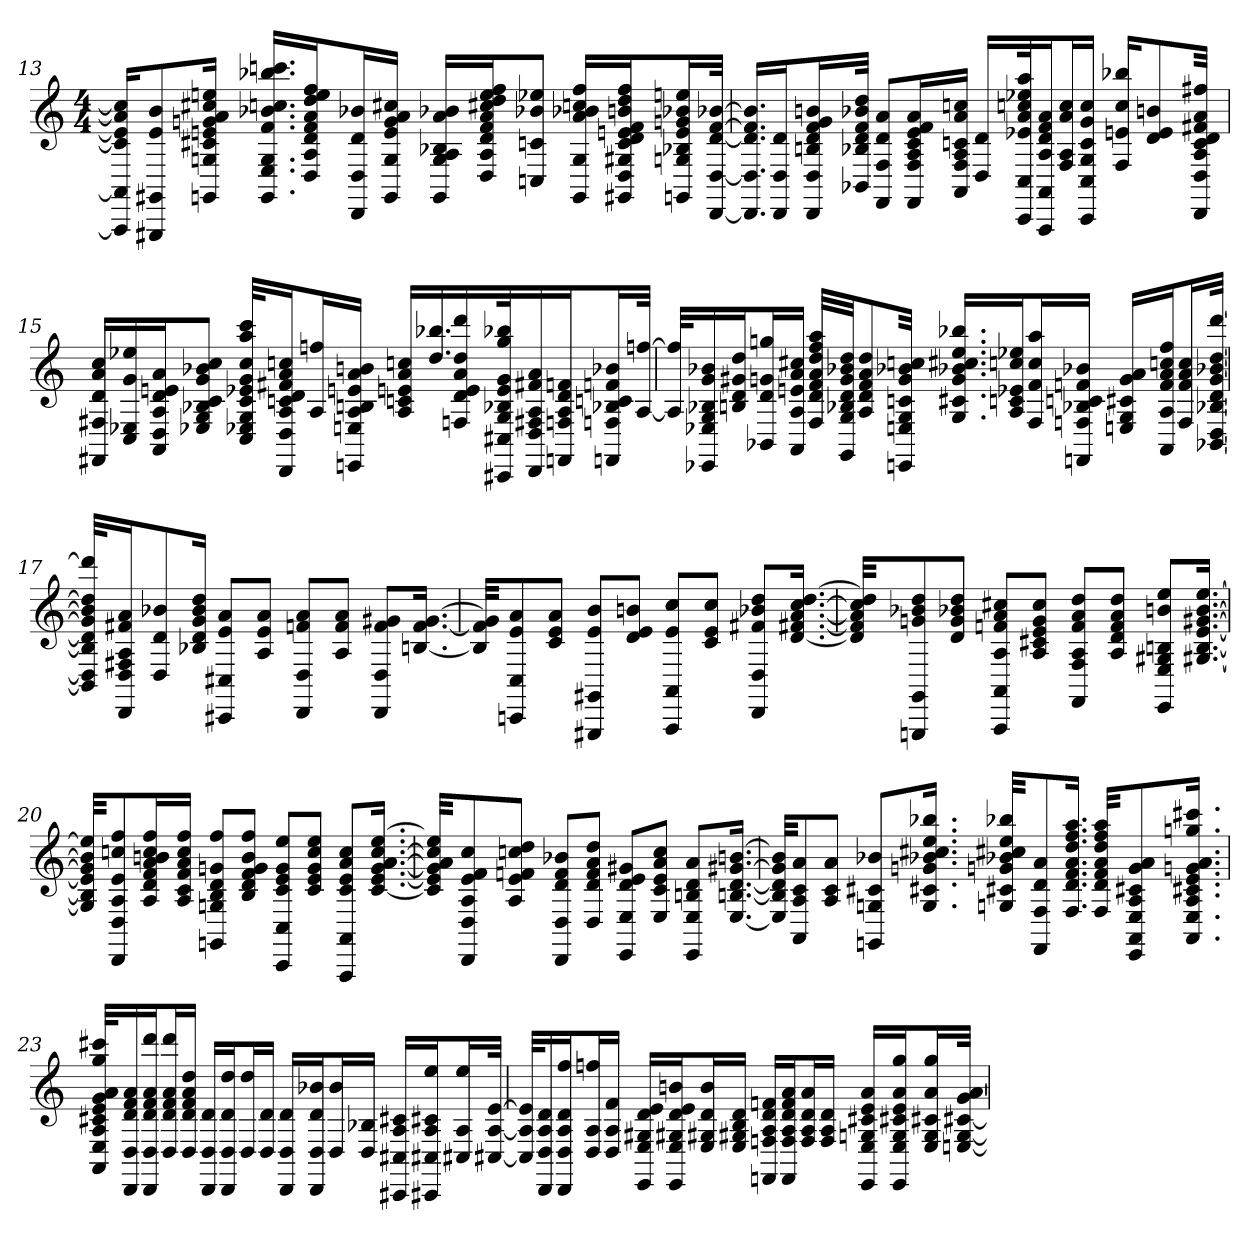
**kern
*part1
*staff1
*clefG2
*M4/4
=13
16AAA/] 16AA] 16c] 16e] 16a] 16cc]KL
8GGG#X/ 8GG#X 8e 8b
16GGn/ 16Gn 16c#X 16en 16gn 16a 16cc#X 16eenJk
16.GG/ 16.E 16.G 16.f 16.b-X 16.ccn 16.bb-X 16.cccnLL
16D/ 16A 16d 16f 16a 16dd 16ee 16ffJ
16DD/ 16D 16d 16b-XL
16GG/ 16G 16e 16g 16a 16cc#XJJ
16GG/ 16G 16A 16B-X 16a 16b-XLL
16D/ 16A 16d 16f 16a 16cc#X 16dd 16ee 16ffJ
8Cn/ 8cn 8b-X 8ee-XJ
16GG/ 16G 16a 16b-X 16ccn 16ffLL
16GG#X/ 16D 16G#X 16c 16d 16en 16f 16bn 16dd 16ffJ
16GGn/ 16Gn 16B-X 16e 16gn 16b-X 16eenL
[32DD/ [32D [32d [32f [32b-XJJk
=14
16.DD/] 16.D] 16.d] 16.f] 16.b-]LL
16DD/ 16D 16dJ
16DD/ 16D 16Bn 16d 16f 16g 16bnL
32BB-X/ 32B-X 32d 32f 32b-X 32ddJJk
8FF/ 8F 8d 8aL
16FF/ 16F 16A 16c 16e 16f 16aL
16AA/ 16F 16A 16cn 16a 16ccnJJ
16D/ 16dLL
32CC/ 32C 32e-X 32a 32ccn 32ee-X 32aaK
16AAA/ 16AA 16A 16d 16f 16aJ
16F/ 16A 16a 16ccL
16CC/ 16C 16G 16c 16g 16ccJJ
16F/ 16en 16cc 16bb-XKL
8d/ 8e 8bn
32DD/ 32D 32A 32c 32d 32f#X 32a 32ff#XJkk
=15
16FF#X/ 16F#X 16d 16a 16ccLL
16C/ 16E-X 16g 16ee-XJ
16AA/ 16D 16A 16d 16en 16aK
8E-X/ 8G 8B-X 8c 8g 8b-X 8ccJ
32C/ 32E-X 32G 32c 32e-X 32g 32cc 32aa 32cccKLL
16DD/ 16D 16A 16cn 16d 16f#X 16a 16ccnJ
16A/ 16ffnL
16EEn/ 16En 16A 16Bn 16en 16a 16bnJJ
16A\ 16cn 16en 16a 16ccnLL
16.dd\ 16.bb-XJ
16Fn\ 16d 16e 16a 16dd 16dddJL
32CC#X/ 32C#X 32G 32B-X 32e 32g 32gg 32bb-XKL
16DD/ 16D 16F#X 16A 16f#X 16a
16FFn/ 16Fn 16A 16d 16fnJ
16FFn/ 16Fn 16B-X 16cn 16fn 16b-XL
[32A/ [32ffnJJk
=16
32A/] 32ff]KLL
16EE-X/ 16E-X 16G 16B-X 16g 16b-X
16Bn/ 16d 16g#X 16ddJ
16BB-X/ 16d 16gn 16ggnL
16AA/ 16A 16en 16a 16cc#XJJ
32F/ 32d 32f 32a 32dd 32ff 32aaLLL
32GG/ 32G 32B-X 32d 32g 32b-X 32ddJJ
8A/ 8d 8f 8a 8dd
32EEn/ 32En 32G 32cn 32g 32b-X 32ccnJkk
16.G/ 16.c#X 16.g 16.b-X 16.cc#X 16.ee 16.bb-XLL
16A/ 16cn 16e-X 16ccn 16ee-XJ
16F/ 16f 16cc 16aaL
16FFn/ 16Fn 16B-X 16cn 16fn 16b-XJJ
16En/ 16G 16c#X 16g 16aLL
16AA/ 16A 16f 16a 16ccn 16ffJ
16F/ 16f 16a 16ccL
[32BB-X/ [32D [32B-X [32d [32g [32b-X [32dd [32dddJJk
=17
32BB-/] 32D] 32B-] 32d] 32g] 32b-] 32dd] 32ddd]KLL
16DD/ 16D 16F#X 16A 16f#X 16aJ
8D/ 8d 8b-X
16B-X/ 16d 16g 16b- 16ddJk
8CC#X/ 8C#X 8e 8aL
8A/ 8e 8aJ
8DD/ 8D 8fn 8aL
8A/ 8f 8aJ
8DD/ 8D 8f 8g#XL
[16.Bn/ [16.f [16.g#Jk
=18
32B/] 32f] 32g#]KKL
8CCn/ 8C 8e 8a
8c/ 8e 8aJ
8GGG#X/ 8GG#X 8e 8bL
8d/ 8e 8bnJ
8AAA/ 8AA 8e 8ccL
8c/ 8e 8ccJ
8DD/ 8D 8f#X 8b-X 8ddL
[16.d/ [16.f#X [16.a [16.cc [16.ddJk
=19
32d/] 32f#] 32a] 32cc] 32dd]KKL
8GGGn/ 8GG 8gn 8b-X 8dd
8d/ 8g 8b-X 8ddJ
8AAA/ 8AA 8A 8f 8a 8cc#XL
8A/ 8c#X 8e 8g 8cc#J
8FF/ 8F 8A 8f 8a 8ddL
8A/ 8d 8f 8a 8ddJ
8EE/ 8E 8G#X 8Bn 8bn 8eeL
[16.G#X/ [16.B [16.e [16.g#X [16.b [16.eeJk
=20
32G#/] 32B] 32e] 32g#] 32b] 32ee]KKL
8DD/ 8D 8A 8e 8ccn 8ff
16A/ 16d 16f 16a 16bn 16cc 16ffL
16A/ 16c 16f 16a 16cc 16ffJJ
8GGn/ 8Gn 8B 8d 8gn 8ffL
8B/ 8d 8f 8g 8b 8ffJ
8CC/ 8C 8c 8e 8g 8eeL
8c/ 8e 8g 8cc 8eeJ
8AAA/ 8AA 8c 8e 8a 8ccL
[16.c/ [16.e [16.g [16.a [16.cc [16.eeJk
=21
32c/] 32e] 32g] 32a] 32cc] 32ee]KKL
8DD/ 8D 8A 8e 8f 8cc
8A/ 8e 8fn 8ccn 8ddJ
8DD/ 8D 8d 8f 8b-XL
8D/ 8d 8f 8a 8ddJ
8EE/ 8E 8d 8e 8g#XL
8E/ 8c 8e 8a 8ccJ
8EE/ 8E 8Bn 8d 8aL
[16.E/ [16.Bn [16.d [16.g#X [16.bnJk
=22
32E/] 32B] 32d] 32g#] 32b]KKL
8AA/ 8A 8c 8a
8A/ 8c 8aJ
8GGn/ 8Gn 8c#X 8b-XL
16.G/ 16.c#X 16.g 16.b-X 16.cc#X 16.ee 16.bb-XJk
32Gn/ 32c#X 32gn 32b-X 32cc#X 32ee 32bb-XKKL
8FF/ 8F 8d 8a
16.F/ 16.d 16.f 16.a 16.dd 16.ff 16.aaJk
32F/ 32d 32f 32a 32dd 32ff 32aaKKL
8EE/ 8AA 8E 8A 8c#X 8g 8a
16.AA/ 16.E 16.A 16.c#X 16.e 16.gn 16.a 16.ggn 16.ccc#XJk
=23
32AA/ 32E 32A 32c#X 32e 32g 32a 32gg 32ccc#XKLL
16DD/ 16D 16d 16f 16a
16DD/ 16D 16d 16f 16a 16dddJ
16D/ 16d 16f 16a 16dddL
16D/ 16d 16f 16a 16ddJJ
16DD/ 16D 16dLL
16DD/ 16D 16d 16ddJ
16D/ 16ddL
16D/ 16dJJ
16DD/ 16D 16dLL
16DD/ 16D 16d 16b-XJ
16D/ 16b-L
16D/ 16B-XJJ
16CC#X/ 16C#X 16A 16c#XLL
16CC#X/ 16C#X 16A 16c#X 16eeJ
16C#X/ 16A 16eeL
[32C#X/ [32A [32eJJk
=24
32C#/] 32A] 32e]KLL
16DD/ 16D 16A 16d
16DD/ 16D 16A 16d 16ffJ
16D/ 16A 16ffnL
16D/ 16A 16fJJ
16EE/ 16E 16G#X 16d 16eLL
16EE/ 16E 16G#X 16d 16e 16bnJ
16E/ 16G#X 16d 16bL
16E/ 16G#X 16B 16dJJ
16FFn/ 16Fn 16A 16d 16fnLL
16FF/ 16F 16A 16d 16f 16aJ
16F/ 16A 16d 16aL
16F/ 16A 16dJJ
16EE/ 16E 16G 16c#X 16e 16aLL
16EE/ 16E 16G 16c#X 16e 16a 16ggJ
16E/ 16G 16c#X 16a 16ggL
[32En/ [32G [32c#X [32g [32aJJk
=
*-
